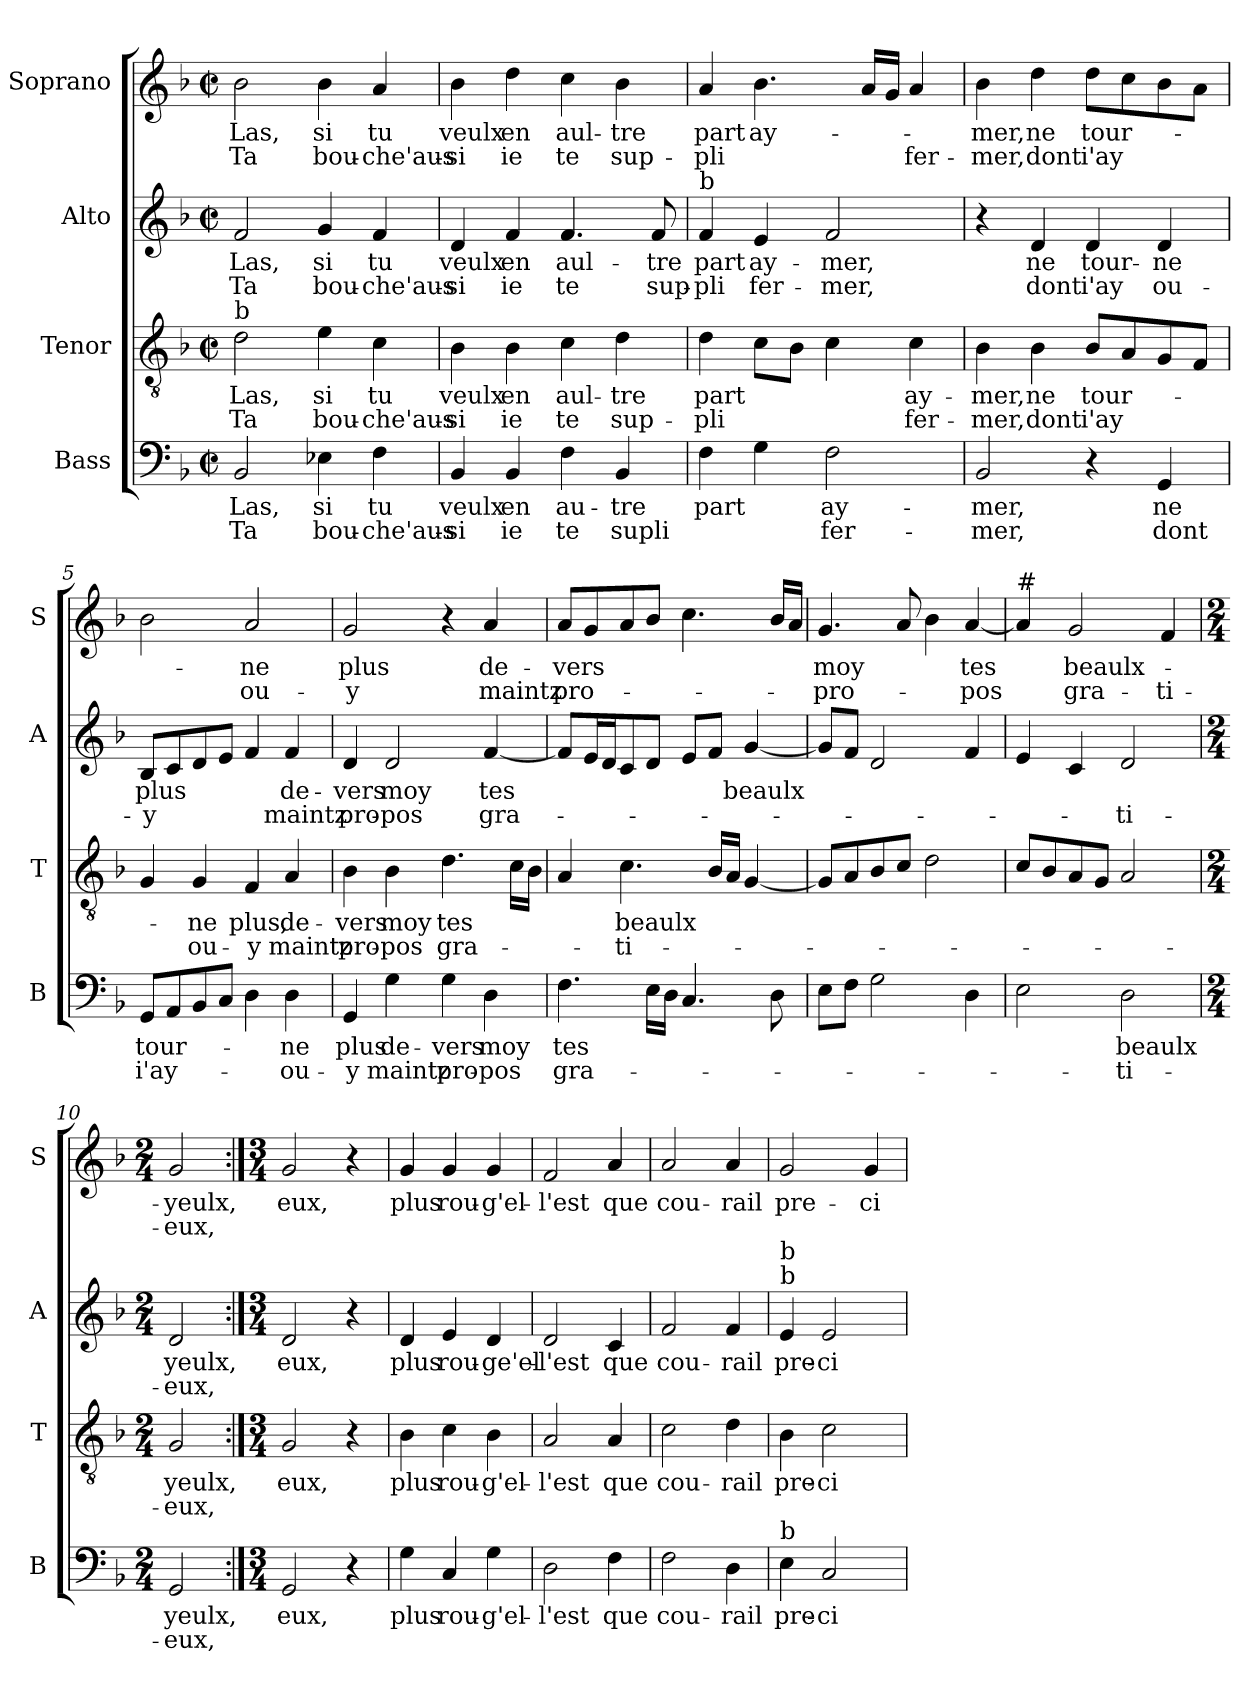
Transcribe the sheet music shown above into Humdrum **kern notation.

**kern	**text	**text	**kern	**text	**text	**kern	**text	**text	**kern	**text	**text
*part4	*part4	*part4	*part3	*part3	*part3	*part2	*part2	*part2	*part1	*part1	*part1
*staff4	*staff4	*staff4	*staff3	*staff3	*staff3	*staff2	*staff2	*staff2	*staff1	*staff1	*staff1
*I"Bass	*	*	*I"Tenor	*	*	*I"Alto	*	*	*I"Soprano	*	*
*I'B	*	*	*I'T	*	*	*I'A	*	*	*I'S	*	*
*clefF4	*	*	*clefGv2	*	*	*clefG2	*	*	*clefG2	*	*
*k[b-]	*	*	*k[b-]	*	*	*k[b-]	*	*	*k[b-]	*	*
*F:	*	*	*F:	*	*	*F:	*	*	*F:	*	*
*M2/2	*	*	*M2/2	*	*	*M2/2	*	*	*M2/2	*	*
*met(c|)	*	*	*met(c|)	*	*	*met(c|)	*	*	*met(c|)	*	*
=1	=1	=1	=1	=1	=1	=1	=1	=1	=1	=1	=1
!	!	!	!LO:TX:a:t=b	!	!	!	!	!	!	!	!
!	!LO:LY:b	!LO:LY:b	!	!LO:LY:b	!LO:LY:b	!	!LO:LY:b	!LO:LY:b	!	!LO:LY:b	!LO:LY:b
2BB-/	Las,	Ta	2d\	Las,	Ta	2f/	Las,	Ta	2b-\	Las,	Ta
!	!LO:LY:b	!LO:LY:b	!	!LO:LY:b	!LO:LY:b	!	!LO:LY:b	!LO:LY:b	!	!LO:LY:b	!LO:LY:b
4E-X\	si	bou-	4e\	si	bou-	4g/	si	bou-	4b-\	si	bou-
!	!LO:LY:b	!LO:LY:b	!	!LO:LY:b	!LO:LY:b	!	!LO:LY:b	!LO:LY:b	!	!LO:LY:b	!LO:LY:b
4F\	tu	-che'aus-	4c\	tu	-che'aus-	4f/	tu	-che'aus-	4a/	tu	-che'aus-
=2	=2	=2	=2	=2	=2	=2	=2	=2	=2	=2	=2
!	!LO:LY:b	!LO:LY:b	!	!LO:LY:b	!LO:LY:b	!	!LO:LY:b	!LO:LY:b	!	!LO:LY:b	!LO:LY:b
4BB-/	veulx	-si	4B-\	veulx	-si	4d/	veulx	-si	4b-\	veulx	-si
!	!LO:LY:b	!LO:LY:b	!	!LO:LY:b	!LO:LY:b	!	!LO:LY:b	!LO:LY:b	!	!LO:LY:b	!LO:LY:b
4BB-/	en	ie	4B-\	en	ie	4f/	en	ie	4dd\	en	ie
!	!LO:LY:b	!LO:LY:b	!	!LO:LY:b	!LO:LY:b	!	!LO:LY:b	!LO:LY:b	!	!LO:LY:b	!LO:LY:b
4F\	au-	te	4c\	aul-	te	4.f/	aul-	te	4cc\	aul-	te
!	!LO:LY:b	!LO:LY:b	!	!LO:LY:b	!LO:LY:b	!	!	!	!	!LO:LY:b	!LO:LY:b
4BB-/	-tre	supli	4d\	-tre	sup-	.	.	.	4b-\	-tre	sup-
!	!	!	!	!	!	!	!LO:LY:b	!LO:LY:b	!	!	!
.	.	.	.	.	.	8f/	-tre	sup-	.	.	.
=3	=3	=3	=3	=3	=3	=3	=3	=3	=3	=3	=3
!	!	!	!	!	!	!LO:TX:a:t=b	!	!	!	!	!
!	!LO:LY:b	!	!	!LO:LY:b	!LO:LY:b	!	!LO:LY:b	!LO:LY:b	!	!LO:LY:b	!LO:LY:b
4F\	part	.	4d\	part	-pli	4f/	part	-pli	4a/	part	-pli
!	!	!	!	!	!	!	!LO:LY:b	!LO:LY:b	!	!LO:LY:b	!
4G\	.	.	8c\L	.	.	4e/	ay-	fer-	4.b-\	ay-	.
.	.	.	8B-\J	.	.	.	.	.	.	.	.
!	!LO:LY:b	!LO:LY:b	!	!	!	!	!LO:LY:b	!LO:LY:b	!	!	!
2F\	ay-	fer-	4c\	.	.	2f/	-mer,	-mer,	.	.	.
.	.	.	.	.	.	.	.	.	16a/LL	.	.
.	.	.	.	.	.	.	.	.	16g/JJ	.	.
!	!	!	!	!LO:LY:b	!LO:LY:b	!	!	!	!	!	!LO:LY:b
.	.	.	4c\	ay-	fer-	.	.	.	4a/	.	fer-
=4	=4	=4	=4	=4	=4	=4	=4	=4	=4	=4	=4
!	!LO:LY:b	!LO:LY:b	!	!LO:LY:b	!LO:LY:b	!	!	!	!	!LO:LY:b	!LO:LY:b
2BB-/	-mer,	-mer,	4B-\	-mer,	-mer,	4r	.	.	4b-\	-mer,	-mer,
!	!	!	!	!LO:LY:b	!LO:LY:b	!	!LO:LY:b	!LO:LY:b	!	!LO:LY:b	!LO:LY:b
.	.	.	4B-\	ne	dont	4d/	ne	dont	4dd\	ne	dont
!	!	!	!	!LO:LY:b	!LO:LY:b	!	!LO:LY:b	!LO:LY:b	!	!LO:LY:b	!LO:LY:b
4r	.	.	8B-/L	tour-	i'ay	4d/	tour-	i'ay	8dd\L	tour-	i'ay
.	.	.	8A/	.	.	.	.	.	8cc\	.	.
!	!LO:LY:b	!LO:LY:b	!	!	!	!	!LO:LY:b	!LO:LY:b	!	!	!
4GG/	ne	dont	8G/	.	.	4d/	-ne	ou-	8b-\	.	.
.	.	.	8F/J	.	.	.	.	.	8a\J	.	.
=5	=5	=5	=5	=5	=5	=5	=5	=5	=5	=5	=5
!	!LO:LY:b	!LO:LY:b	!	!	!	!	!LO:LY:b	!LO:LY:b	!	!	!
8GG/L	tour-	i'ay-	4G/	.	.	8B-/L	plus	-y	2b-\	.	.
8AA/	.	.	.	.	.	8c/	.	.	.	.	.
!	!	!	!	!LO:LY:b	!LO:LY:b	!	!	!	!	!	!
8BB-/	.	.	4G/	-ne	ou-	8d/	.	.	.	.	.
8C/J	.	.	.	.	.	8e/J	.	.	.	.	.
!	!	!	!	!LO:LY:b	!LO:LY:b	!	!	!	!	!LO:LY:b	!LO:LY:b
4D\	.	.	4F/	plus,	-y	4f/	.	.	2a/	-ne	ou-
!	!LO:LY:b	!LO:LY:b	!	!LO:LY:b	!LO:LY:b	!	!LO:LY:b	!LO:LY:b	!	!	!
4D\	-ne	-ou-	4A/	de-	maintz	4f/	de-	maintz	.	.	.
!!LO:LB:g=z
=6	=6	=6	=6	=6	=6	=6	=6	=6	=6	=6	=6
!	!LO:LY:b	!LO:LY:b	!	!LO:LY:b	!LO:LY:b	!	!LO:LY:b	!LO:LY:b	!	!LO:LY:b	!LO:LY:b
4GG/	plus	-y	4B-\	-vers	pro-	4d/	-vers	pro-	2g/	plus	-y
!	!LO:LY:b	!LO:LY:b	!	!LO:LY:b	!LO:LY:b	!	!LO:LY:b	!LO:LY:b	!	!	!
4G\	de-	maintz	4B-\	moy	-pos	2d/	moy	-pos	.	.	.
!	!LO:LY:b	!LO:LY:b	!	!LO:LY:b	!LO:LY:b	!	!	!	!	!	!
4G\	-vers	pro-	4.d\	tes	gra-	.	.	.	4r	.	.
!	!LO:LY:b	!LO:LY:b	!	!	!	!	!LO:LY:b	!LO:LY:b	!	!LO:LY:b	!LO:LY:b
4D\	moy	-pos	.	.	.	[4f/	tes	gra-	4a/	de-	maintz
.	.	.	16c\LL	.	.	.	.	.	.	.	.
.	.	.	16B-\JJ	.	.	.	.	.	.	.	.
=7	=7	=7	=7	=7	=7	=7	=7	=7	=7	=7	=7
!	!LO:LY:b	!LO:LY:b	!	!	!	!	!	!	!	!LO:LY:b	!LO:LY:b
4.F\	tes	gra-	4A/	.	.	8f/L]	.	.	8a/L	-vers	pro-
.	.	.	.	.	.	16e/L	.	.	8g/	.	.
.	.	.	.	.	.	16d/J	.	.	.	.	.
!	!	!	!	!LO:LY:b	!LO:LY:b	!	!	!	!	!	!
.	.	.	4.c\	beaulx	-ti-	8c/	.	.	8a/	.	.
16E\LL	.	.	.	.	.	8d/J	.	.	8b-/J	.	.
16D\JJ	.	.	.	.	.	.	.	.	.	.	.
4.C/	.	.	.	.	.	8e/L	.	.	4.cc\	.	.
.	.	.	16B-/LL	.	.	8f/J	.	.	.	.	.
.	.	.	16A/JJ	.	.	.	.	.	.	.	.
!	!	!	!	!	!	!	!LO:LY:b	!	!	!	!
.	.	.	[4G/	.	.	[4g/	beaulx	.	.	.	.
8D\	.	.	.	.	.	.	.	.	16b-/LL	.	.
.	.	.	.	.	.	.	.	.	16a/JJ	.	.
=8	=8	=8	=8	=8	=8	=8	=8	=8	=8	=8	=8
!	!	!	!	!	!	!	!	!	!	!LO:LY:b	!LO:LY:b
8E\L	.	.	8G/L]	.	.	8g/L]	.	.	4.g/	moy	-pro-
8F\J	.	.	8A/	.	.	8f/J	.	.	.	.	.
2G\	.	.	8B-/	.	.	2d/	.	.	.	.	.
.	.	.	8c/J	.	.	.	.	.	8a/	.	.
.	.	.	2d\	.	.	.	.	.	4b-\	.	.
!	!	!	!	!	!	!	!	!	!	!LO:LY:b	!LO:LY:b
4D\	.	.	.	.	.	4f/	.	.	[4a/	tes	-pos
=9	=9	=9	=9	=9	=9	=9	=9	=9	=9	=9	=9
!	!	!	!	!	!	!	!	!	!LO:TX:a:t=#	!	!
2E\	.	.	8c/L	.	.	4e/	.	.	4a/]	.	.
.	.	.	8B-/	.	.	.	.	.	.	.	.
!	!	!	!	!	!	!	!	!	!	!LO:LY:b	!LO:LY:b
.	.	.	8A/	.	.	4c/	.	.	2g/	beaulx-	gra-
.	.	.	8G/J	.	.	.	.	.	.	.	.
!	!LO:LY:b	!LO:LY:b	!	!	!	!	!	!LO:LY:b	!	!	!
2D\	beaulx	-ti-	2A/	.	.	2d/	.	-ti-	.	.	.
!	!	!	!	!	!	!	!	!	!	!	!LO:LY:b
.	.	.	.	.	.	.	.	.	4f/	.	-ti-
=10	=10	=10	=10	=10	=10	=10	=10	=10	=10	=10	=10
*M2/4	*	*	*M2/4	*	*	*M2/4	*	*	*M2/4	*	*
!	!LO:LY:b	!LO:LY:b	!	!LO:LY:b	!LO:LY:b	!	!LO:LY:b	!LO:LY:b	!	!LO:LY:b	!LO:LY:b
2GG/	yeulx,	-eux,	2G/	yeulx,	-eux,	2d/	yeulx,	-eux,	2g/	-yeulx,	-eux,
!!LO:PB:g=z
=11:|!	=11:|!	=11:|!	=11:|!	=11:|!	=11:|!	=11:|!	=11:|!	=11:|!	=11:|!	=11:|!	=11:|!
*M3/4	*	*	*M3/4	*	*	*M3/4	*	*	*M3/4	*	*
!	!LO:LY:b	!	!	!LO:LY:b	!	!	!LO:LY:b	!	!	!LO:LY:b	!
2GG/	eux,	.	2G/	eux,	.	2d/	eux,	.	2g/	eux,	.
4r	.	.	4r	.	.	4r	.	.	4r	.	.
=12	=12	=12	=12	=12	=12	=12	=12	=12	=12	=12	=12
!	!LO:LY:b	!	!	!LO:LY:b	!	!	!LO:LY:b	!	!	!LO:LY:b	!
4G\	plus	.	4B-\	plus	.	4d/	plus	.	4g/	plus	.
!	!LO:LY:b	!	!	!LO:LY:b	!	!	!LO:LY:b	!	!	!LO:LY:b	!
4C/	rou-	.	4c\	rou-	.	4e/	rou-	.	4g/	rou-	.
!	!LO:LY:b	!	!	!LO:LY:b	!	!	!LO:LY:b	!	!	!LO:LY:b	!
4G\	-g'el-	.	4B-\	-g'el-	.	4d/	-ge'el-	.	4g/	-g'el-	.
=13	=13	=13	=13	=13	=13	=13	=13	=13	=13	=13	=13
!	!LO:LY:b	!	!	!LO:LY:b	!	!	!LO:LY:b	!	!	!LO:LY:b	!
2D\	-l'est	.	2A/	-l'est	.	2d/	-l'est	.	2f/	-l'est	.
!	!LO:LY:b	!	!	!LO:LY:b	!	!	!LO:LY:b	!	!	!LO:LY:b	!
4F\	que	.	4A/	que	.	4c/	que	.	4a/	que	.
=14	=14	=14	=14	=14	=14	=14	=14	=14	=14	=14	=14
!	!LO:LY:b	!	!	!LO:LY:b	!	!	!LO:LY:b	!	!	!LO:LY:b	!
2F\	cou-	.	2c\	cou-	.	2f/	cou-	.	2a/	cou-	.
!	!LO:LY:b	!	!	!LO:LY:b	!	!	!LO:LY:b	!	!	!LO:LY:b	!
4D\	-rail	.	4d\	-rail	.	4f/	-rail	.	4a/	-rail	.
=15	=15	=15	=15	=15	=15	=15	=15	=15	=15	=15	=15
!	!	!	!	!	!	!LO:TX:a:t=b	!	!	!	!	!
!	!	!	!	!	!	!LO:TX:a:t=b	!	!	!	!	!
!LO:TX:a:t=b	!	!	!	!	!	!	!	!	!	!	!
!	!LO:LY:b	!	!	!LO:LY:b	!	!	!LO:LY:b	!	!	!LO:LY:b	!
4E\	pre-	.	4B-\	pre-	.	4e/	pre-	.	2g/	pre-	.
!	!LO:LY:b	!	!	!LO:LY:b	!	!	!LO:LY:b	!	!	!	!
2C/	-ci-	.	2c\	-ci-	.	2e/	-ci-	.	.	.	.
!	!	!	!	!	!	!	!	!	!	!LO:LY:b	!
.	.	.	.	.	.	.	.	.	4g/	-ci-	.
=	=	=	=	=	=	=	=	=	=	=	=
*-	*-	*-	*-	*-	*-	*-	*-	*-	*-	*-	*-
